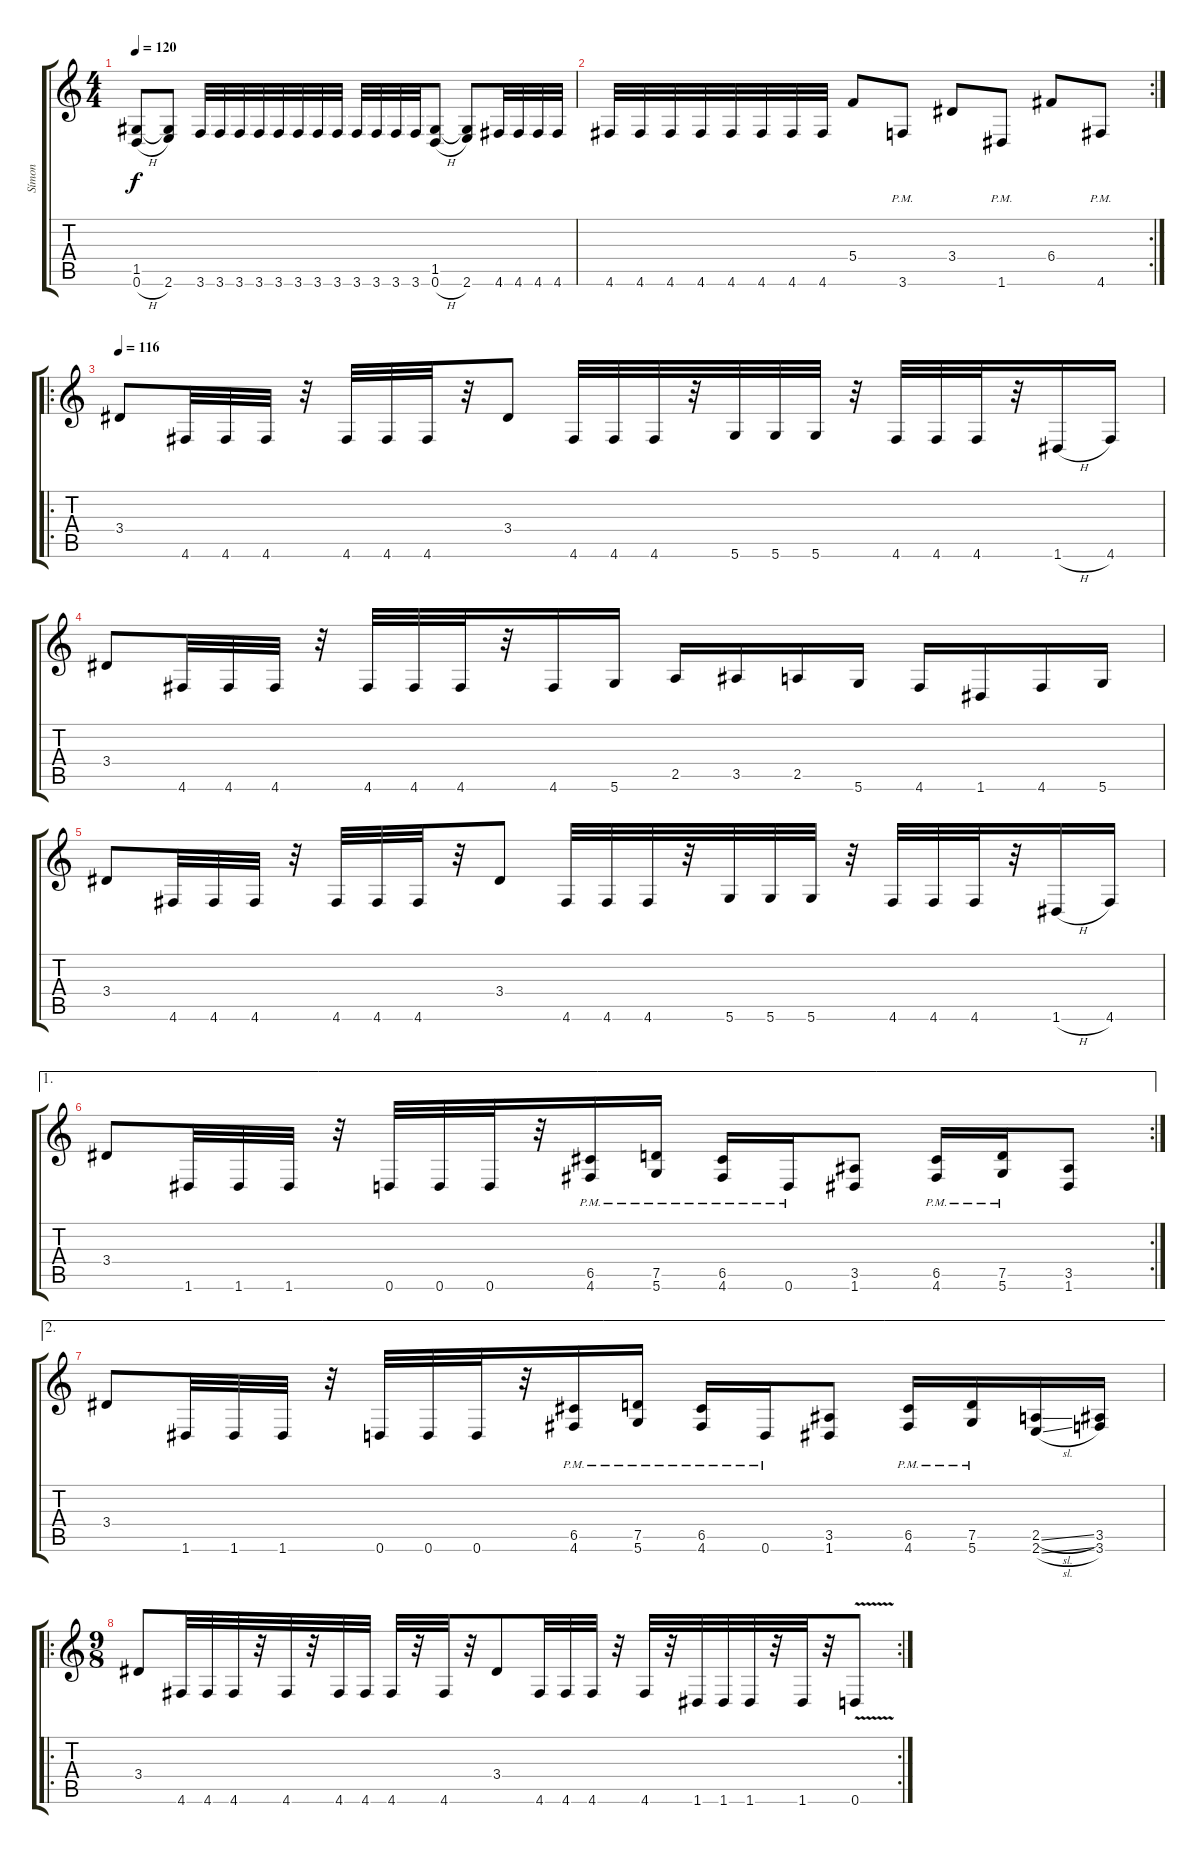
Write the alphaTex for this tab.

\track ("Símon" "Símon") {instrument distortionguitar}
\staff {score tabs}
\tuning (D4 A3 F3 C3 G2 D2) {hide}
\ts (4 4)
\tempo 120
\clef g2
\ks c
(1.5 0.6{h}).8{dy f} (1.5{t} 2.6).8 3.6.32 3.6.32 3.6.32 3.6.32 3.6.32 3.6.32 3.6.32 3.6.32 3.6.32 3.6.32 3.6.32 3.6.32 (1.5 0.6{h}).8 (1.5{t} 2.6).8 4.6.32 4.6.32 4.6.32 4.6.32 |
\rc 2
4.6.32 4.6.32 4.6.32 4.6.32 4.6.32 4.6.32 4.6.32 4.6.32 5.4.8 3.6{pm}.8 3.4.8 1.6{pm}.8 6.4.8 4.6{pm}.8 |
\ro
\tempo 116
3.4.8 4.6.32 4.6.32 4.6.32 r.32 4.6.32 4.6.32 4.6.32 r.32 3.4.8 4.6.32 4.6.32 4.6.32 r.32 5.6.32 5.6.32 5.6.32 r.32 4.6.32 4.6.32 4.6.32 r.32 1.6{h}.16 4.6.16 |
3.4.8 4.6.32 4.6.32 4.6.32 r.32 4.6.32 4.6.32 4.6.32 r.32 4.6.16 5.6.16 2.5.16 3.5.16 2.5.16 5.6.16 4.6.16 1.6.16 4.6.16 5.6.16 |
3.4.8 4.6.32 4.6.32 4.6.32 r.32 4.6.32 4.6.32 4.6.32 r.32 3.4.8 4.6.32 4.6.32 4.6.32 r.32 5.6.32 5.6.32 5.6.32 r.32 4.6.32 4.6.32 4.6.32 r.32 1.6{h}.16 4.6.16 |
\ae 1
\rc 2
3.4.8 1.6.32 1.6.32 1.6.32 r.32 0.6.32 0.6.32 0.6.32 r.32 (6.5{pm} 4.6{pm}).16 (7.5{pm} 5.6{pm}).16 (6.5{pm} 4.6{pm}).16 0.6{pm}.16 (3.5 1.6).8 (6.5{pm} 4.6{pm}).16 (7.5{pm} 5.6{pm}).16 (3.5 1.6).8 |
\ae 2
3.4.8 1.6.32 1.6.32 1.6.32 r.32 0.6.32 0.6.32 0.6.32 r.32 (6.5{pm} 4.6{pm}).16 (7.5{pm} 5.6{pm}).16 (6.5{pm} 4.6{pm}).16 0.6{pm}.16 (3.5 1.6).8 (6.5{pm} 4.6{pm}).16 (7.5{pm} 5.6{pm}).16 (2.5{sl} 2.6{sl}).16 (3.5 3.6).16 |
\ro
\rc 2
\ts (9 8)
3.4.8 4.6.32 4.6.32 4.6.32 r.32 4.6.32 r.32 4.6.32 4.6.32 4.6.32 r.32 4.6.32 r.32 3.4.8 4.6.32 4.6.32 4.6.32 r.32 4.6.32 r.32 1.6.32 1.6.32 1.6.32 r.32 1.6.32 r.32 0.6{v}.8
